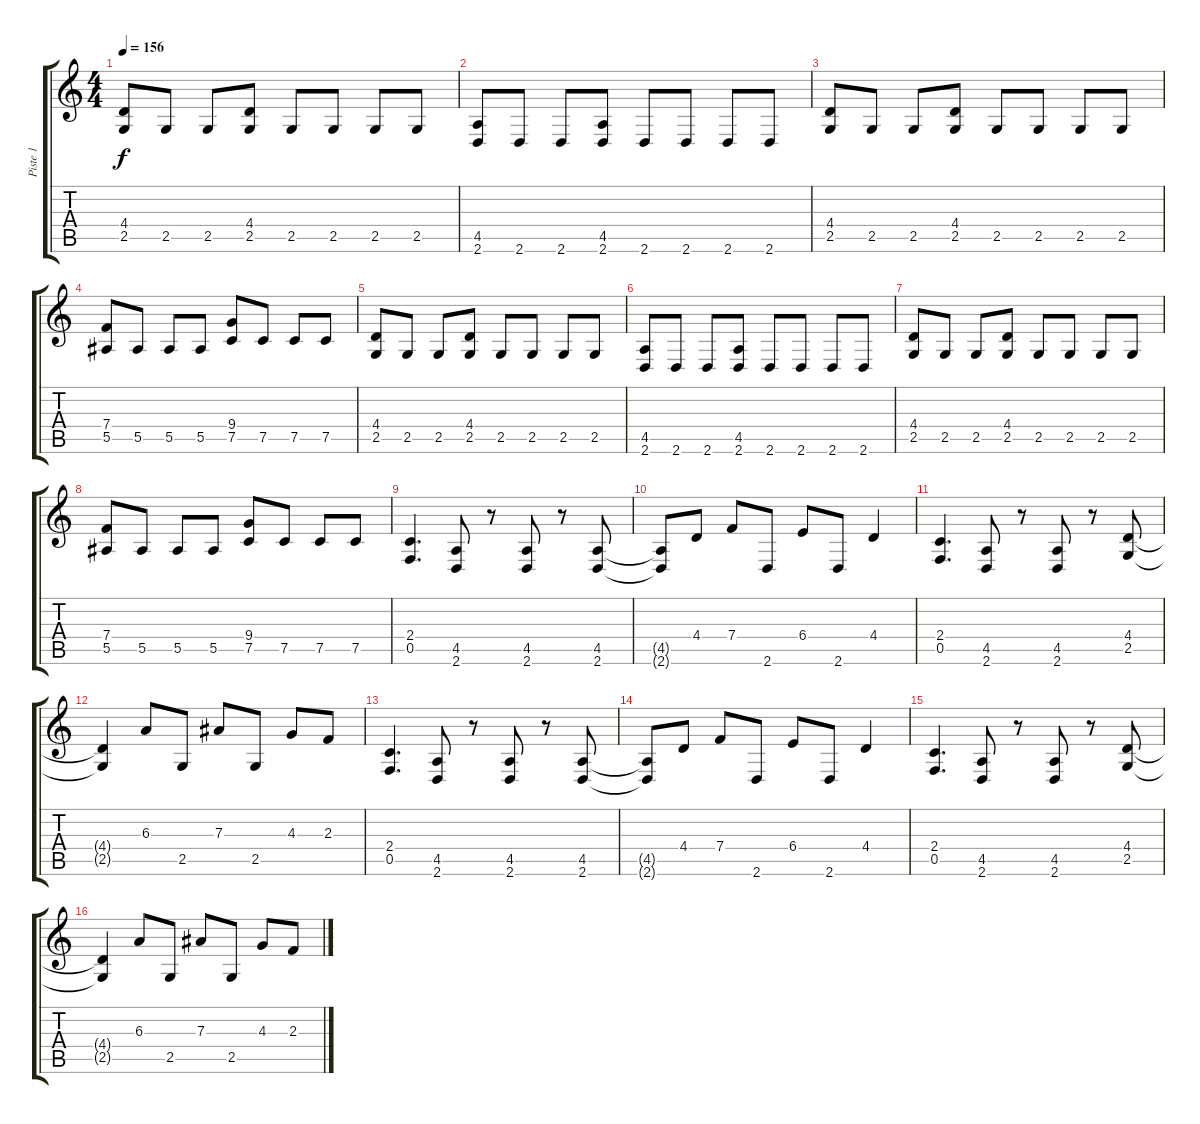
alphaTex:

\track ("Piste 1" "Piste 1") {instrument distortionguitar}
\staff {score tabs}
\tuning (C4 G3 Eb3 Bb2 F2 C2) {hide}
\ts (4 4)
\tempo 156
\clef g2
\ks c
(4.4 2.5).8{dy f} 2.5.8 2.5.8 (4.4 2.5).8 2.5.8 2.5.8 2.5.8 2.5.8 |
(4.5 2.6).8 2.6.8 2.6.8 (4.5 2.6).8 2.6.8 2.6.8 2.6.8 2.6.8 |
(4.4 2.5).8 2.5.8 2.5.8 (4.4 2.5).8 2.5.8 2.5.8 2.5.8 2.5.8 |
(7.4 5.5).8 5.5.8 5.5.8 5.5.8 (9.4 7.5).8 7.5.8 7.5.8 7.5.8 |
(4.4 2.5).8 2.5.8 2.5.8 (4.4 2.5).8 2.5.8 2.5.8 2.5.8 2.5.8 |
(4.5 2.6).8 2.6.8 2.6.8 (4.5 2.6).8 2.6.8 2.6.8 2.6.8 2.6.8 |
(4.4 2.5).8 2.5.8 2.5.8 (4.4 2.5).8 2.5.8 2.5.8 2.5.8 2.5.8 |
(7.4 5.5).8 5.5.8 5.5.8 5.5.8 (9.4 7.5).8 7.5.8 7.5.8 7.5.8 |
(2.4 0.5).4{d} (4.5 2.6).8 r.8 (4.5 2.6).8 r.8 (4.5 2.6).8 |
(4.5{t} 2.6{t}).8 4.4.8 7.4.8 2.6.8 6.4.8 2.6.8 4.4.4 |
(2.4 0.5).4{d} (4.5 2.6).8 r.8 (4.5 2.6).8 r.8 (4.4 2.5).8 |
(4.4{t} 2.5{t}).4 6.3.8 2.5.8 7.3.8 2.5.8 4.3.8 2.3.8 |
(2.4 0.5).4{d} (4.5 2.6).8 r.8 (4.5 2.6).8 r.8 (4.5 2.6).8 |
(4.5{t} 2.6{t}).8 4.4.8 7.4.8 2.6.8 6.4.8 2.6.8 4.4.4 |
(2.4 0.5).4{d} (4.5 2.6).8 r.8 (4.5 2.6).8 r.8 (4.4 2.5).8 |
(4.4{t} 2.5{t}).4 6.3.8 2.5.8 7.3.8 2.5.8 4.3.8 2.3.8
